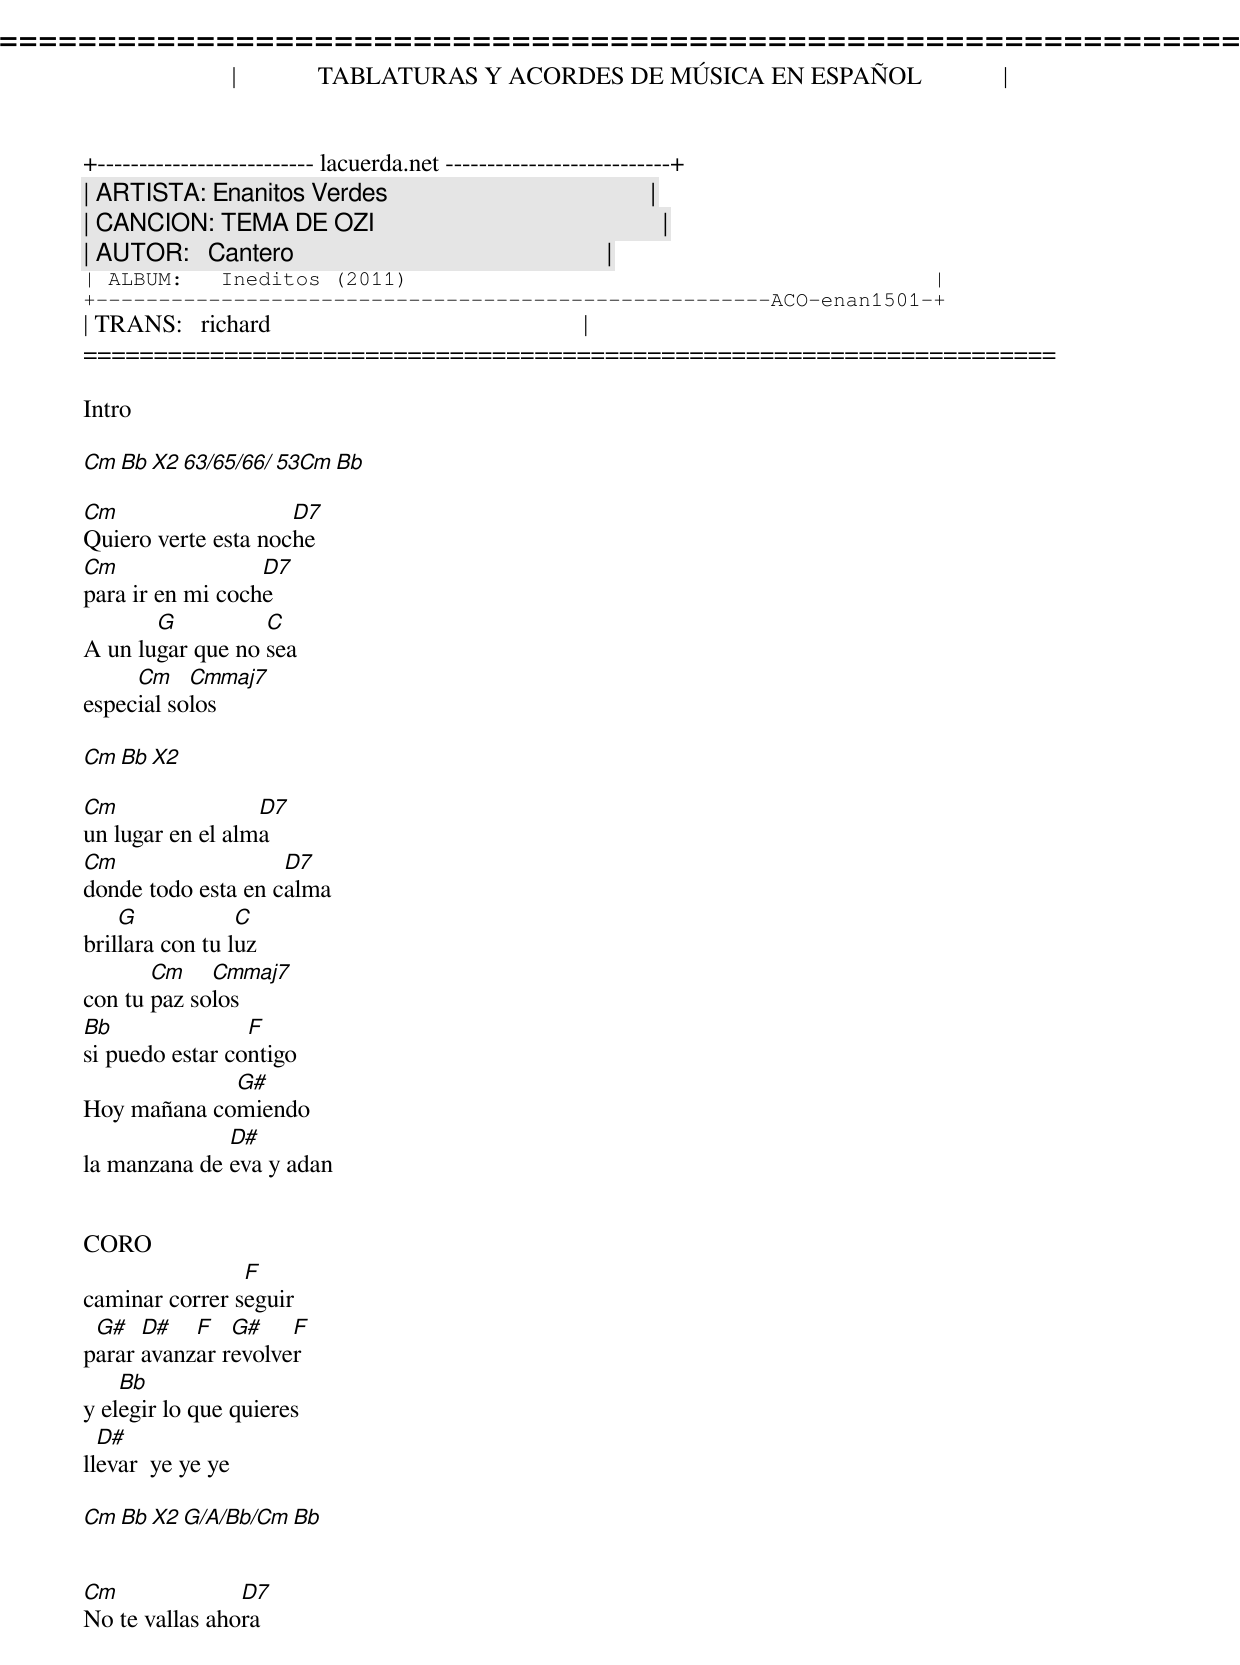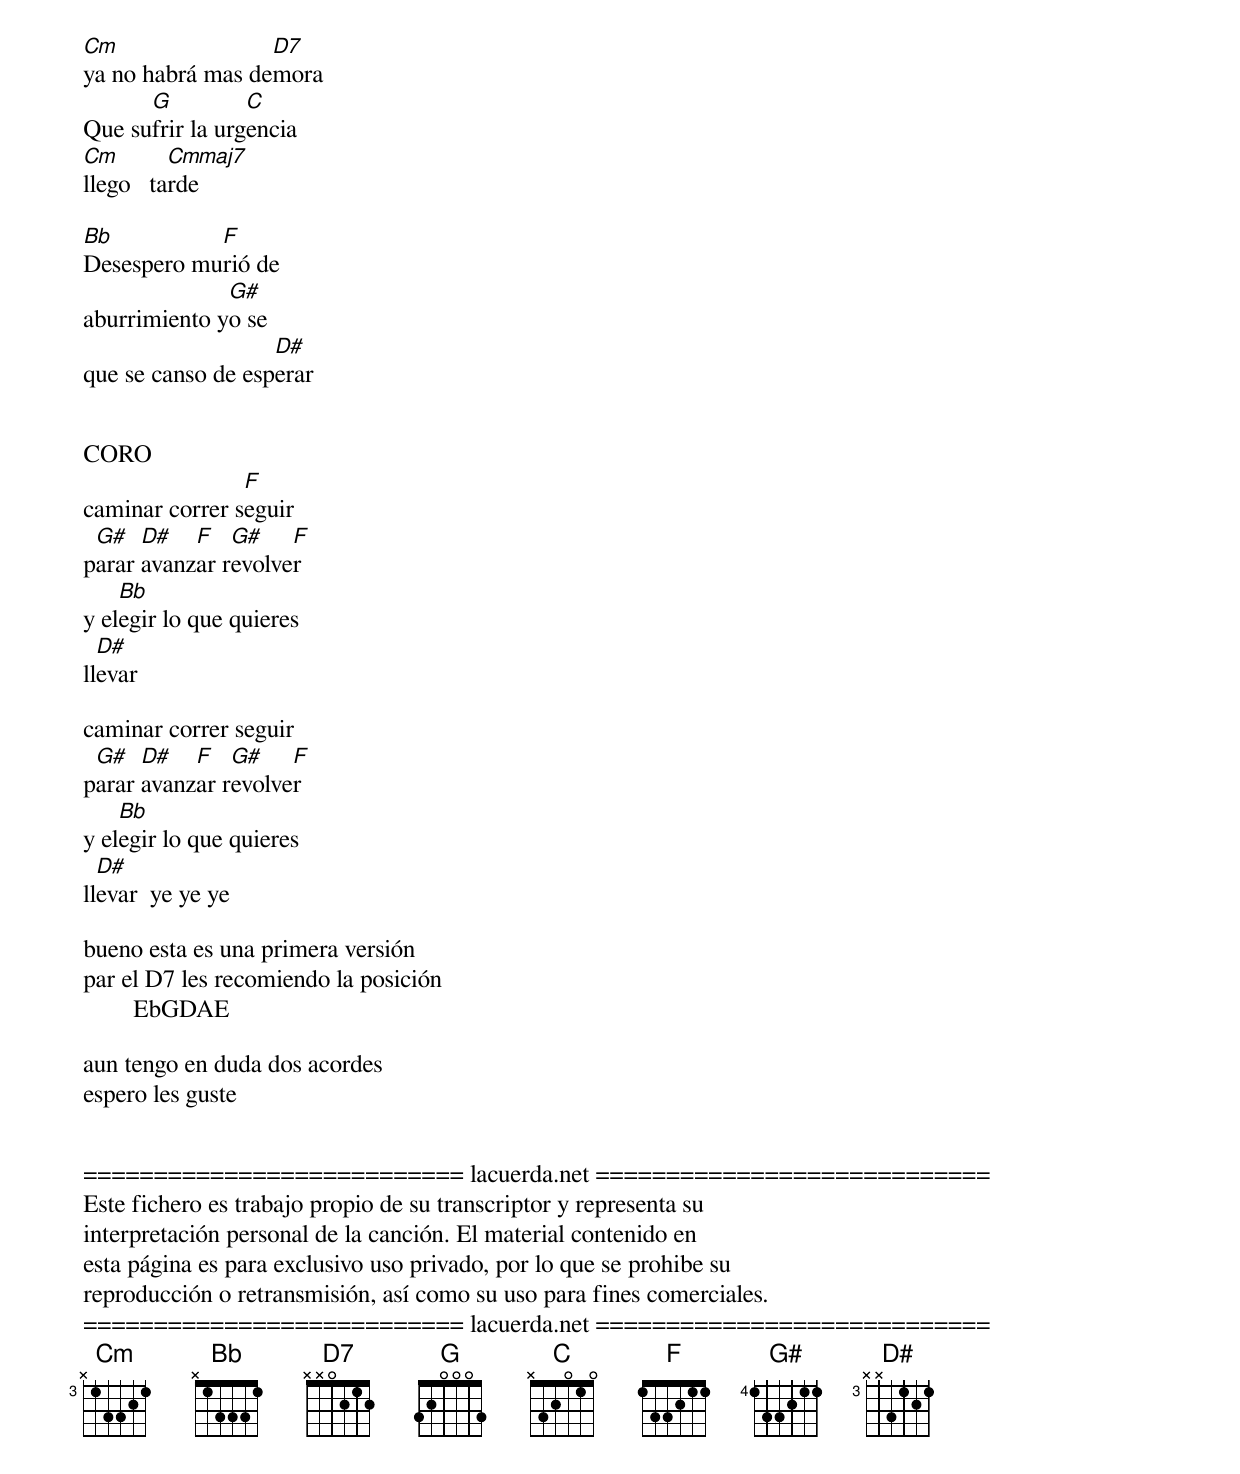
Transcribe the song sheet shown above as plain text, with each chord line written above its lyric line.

=====================================================================
|             TABLATURAS Y ACORDES DE MÚSICA EN ESPAÑOL             |
+-------------------------- lacuerda.net ---------------------------+
| ARTISTA: Enanitos Verdes                                          |
| CANCION: TEMA DE OZI                                              |
| AUTOR:   Cantero                                                  |
| ALBUM:   Ineditos (2011)                                          |
+------------------------------------------------------ACO-enan1501-+
| TRANS:   richard                                                  |
=====================================================================

Intro

Cm Bb X2 63/65/66/  53Cm Bb

Cm                   D7
Quiero verte esta noche
Cm                D7
para ir en mi coche
       G          C
A un lugar que no sea
     Cm    Cmmaj7
especial solos

Cm Bb X2

Cm                D7
un lugar en el alma
Cm                  D7
donde todo esta en calma
    G            C
brillara con tu luz
       Cm    Cmmaj7
con tu paz solos
Bb               F
si puedo estar contigo
             G#
Hoy mañana comiendo
              D#
la manzana de eva y adan


CORO
                F
caminar correr seguir
 G#   D#   F   G#    F
parar avanzar revolver
    Bb
y elegir lo que quieres
  D#
llevar  ye ye ye

Cm Bb X2 G/A/Bb/Cm Bb


Cm              D7
No te vallas ahora
Cm                D7
ya no habrá mas demora
      G          C
Que sufrir la urgencia
Cm        Cmmaj7
llego   tarde

Bb          F
Desespero murió de
              G#
aburrimiento yo se
                   D#
que se canso de esperar


CORO
                F
caminar correr seguir
 G#   D#   F   G#    F
parar avanzar revolver
    Bb
y elegir lo que quieres
  D#
llevar

caminar correr seguir
 G#   D#   F   G#    F
parar avanzar revolver
    Bb
y elegir lo que quieres
  D#
llevar  ye ye ye

bueno esta es una primera versión
par el D7 les recomiendo la posición
        EbGDAE
D7      X3545X
Cmmaj7  34453X

aun tengo en duda dos acordes
espero les guste


=========================== lacuerda.net ============================
Este fichero es trabajo propio de su transcriptor y representa su
interpretación personal de la canción. El material contenido en
esta página es para exclusivo uso privado, por lo que se prohibe su
reproducción o retransmisión, así como su uso para fines comerciales.
=========================== lacuerda.net ============================
